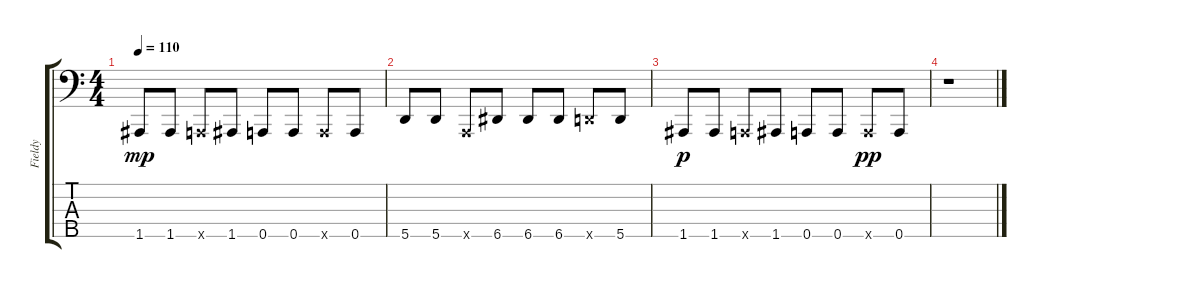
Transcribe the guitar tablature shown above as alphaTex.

\track ("Fieldy" "Fieldy") {instrument slapbass1}
\staff {score tabs}
\tuning (F2 C2 G1 D1 A0) {hide}
\ts (4 4)
\tempo 110
\clef f4
\ks c
1.5.8{dy mp} 1.5.8 0.5{x}.8 1.5.8 0.5.8 0.5.8 0.5{x}.8 0.5.8 |
5.5.8 5.5.8 0.5{x}.8 6.5.8 6.5.8 6.5.8 5.5{x}.8 5.5.8 |
1.5.8{dy p} 1.5.8 0.5{x}.8 1.5.8 0.5.8 0.5.8 0.5{x}.8{dy pp} 0.5.8 |
r.1
